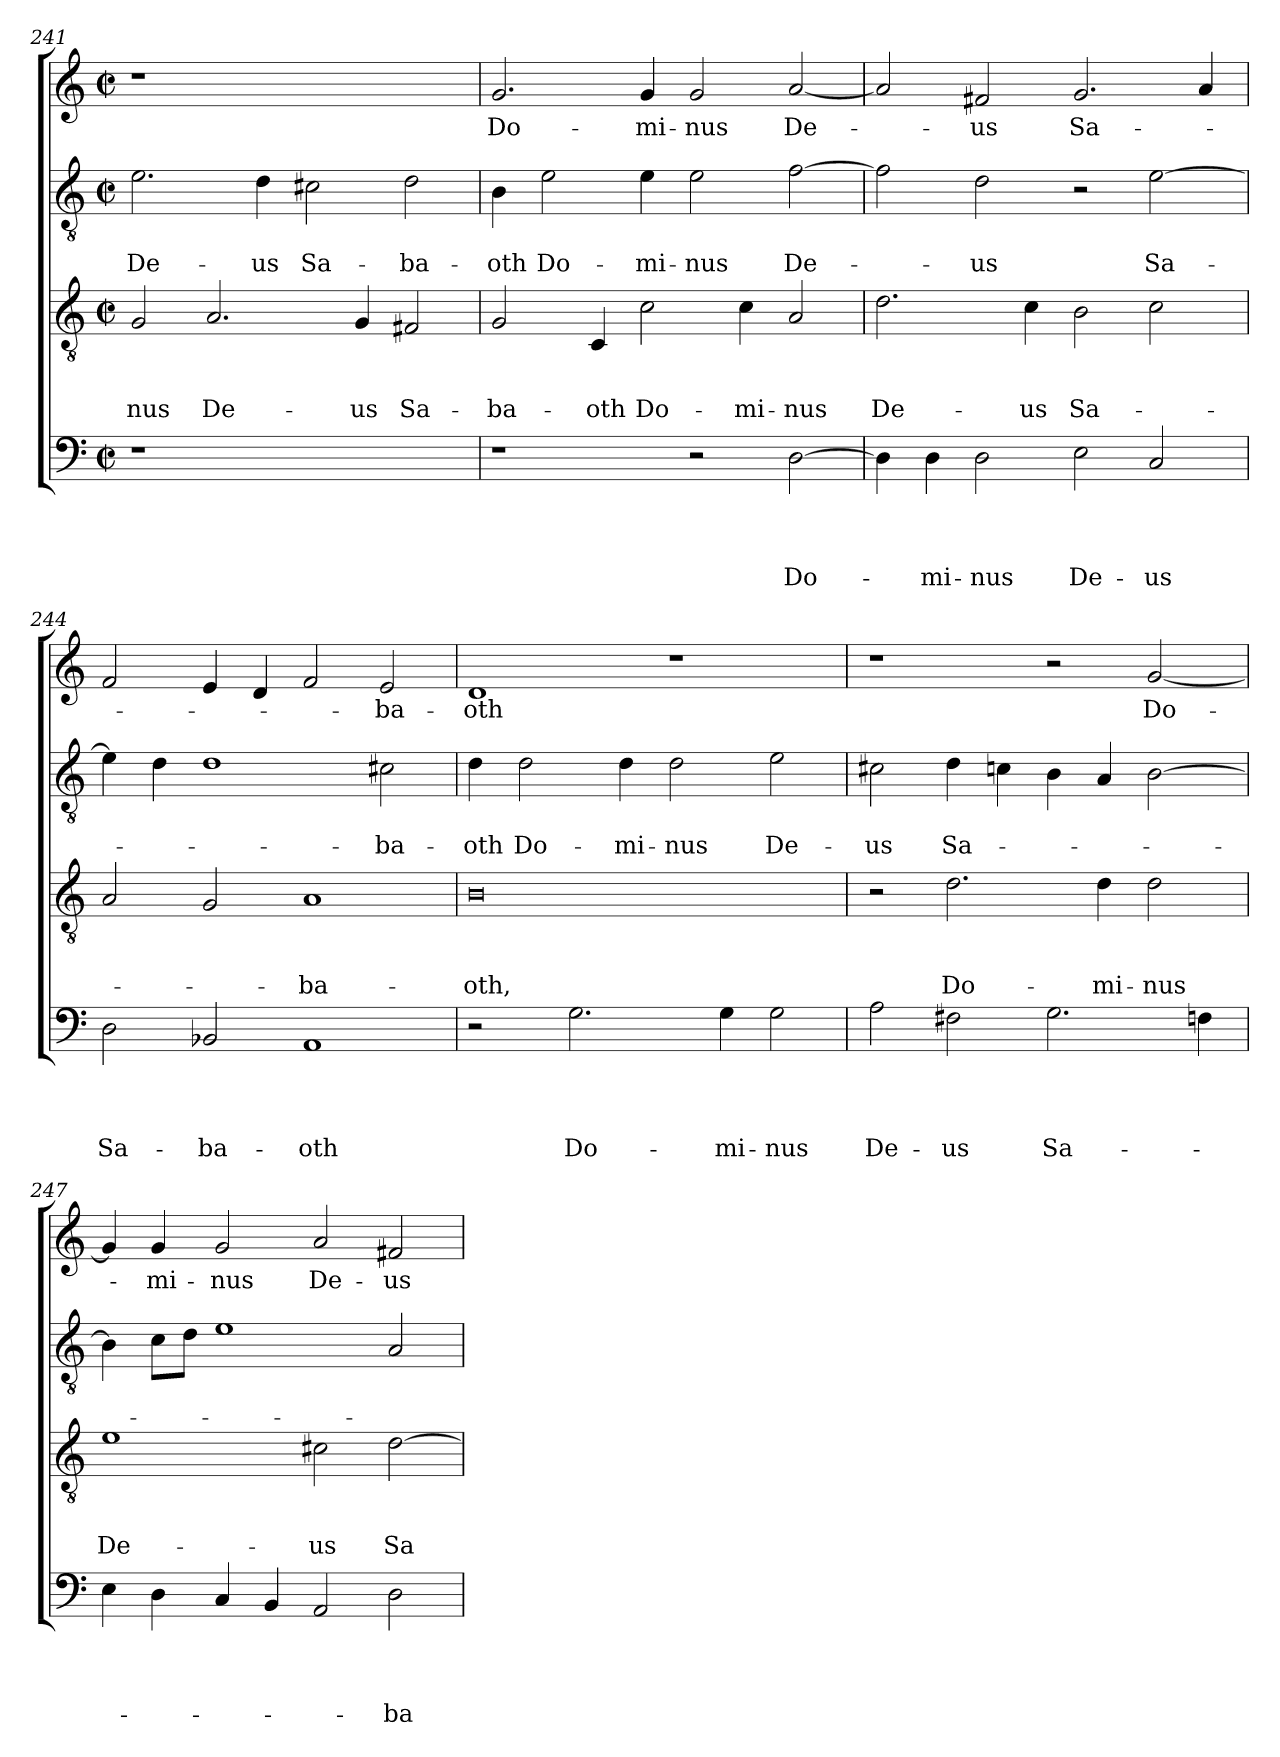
**kern	**text	**text	**text	**text	**kern	**text	**text	**text	**kern	**text	**text	**kern	**text
*part4	*part4	*part4	*part4	*part4	*part3	*part3	*part3	*part3	*part2	*part2	*part2	*part1	*part1
*staff4	*staff4	*staff4	*staff4	*staff4	*staff3	*staff3	*staff3	*staff3	*staff2	*staff2	*staff2	*staff1	*staff1
*clefF4	*	*	*	*	*clefGv2	*	*	*	*clefGv2	*	*	*clefG2	*
*k[]	*	*	*	*	*k[]	*	*	*	*k[]	*	*	*k[]	*
*C:	*	*	*	*	*C:	*	*	*	*C:	*	*	*C:	*
*M2/2	*	*	*	*	*M2/2	*	*	*	*M2/2	*	*	*M2/2	*
*met(c|)	*	*	*	*	*met(c|)	*	*	*	*met(c|)	*	*	*met(c|)	*
=241	=241	=241	=241	=241	=241	=241	=241	=241	=241	=241	=241	=241	=241
1r	.	.	.	.	2G/	.	.	-nus	2.e\	.	De-	1r	.
.	.	.	.	.	2.A/	.	.	De-	.	.	.	.	.
.	.	.	.	.	.	.	.	.	4d\	.	-us	.	.
1ryy	.	.	.	.	.	.	.	.	2c#X\	.	Sa-	1ryy	.
.	.	.	.	.	4G/	.	.	-us	.	.	.	.	.
.	.	.	.	.	2F#X/	.	.	Sa-	2d\	.	-ba-	.	.
=242	=242	=242	=242	=242	=242	=242	=242	=242	=242	=242	=242	=242	=242
1r	.	.	.	.	2G/	.	.	-ba-	4B\	.	-oth	2.g/	Do-
.	.	.	.	.	.	.	.	.	2e\	.	Do-	.	.
.	.	.	.	.	4C/	.	.	-oth	.	.	.	.	.
.	.	.	.	.	2c\	.	.	Do-	4e\	.	-mi-	4g/	-mi-
2r	.	.	.	.	.	.	.	.	2e\	.	-nus	2g/	-nus
.	.	.	.	.	4c\	.	.	-mi-	.	.	.	.	.
[2D\	.	.	.	Do-	2A/	.	.	-nus	[2f\	.	De-	[2a/	De-
!!LO:LB:g=z
=243	=243	=243	=243	=243	=243	=243	=243	=243	=243	=243	=243	=243	=243
4D\]	.	.	.	.	2.d\	.	.	De-	2f\]	.	.	2a/]	.
4D\	.	.	.	-mi-	.	.	.	.	.	.	.	.	.
2D\	.	.	.	-nus	.	.	.	.	2d\	.	-us	2f#X/	-us
.	.	.	.	.	4c\	.	.	-us	.	.	.	.	.
2E\	.	.	.	De-	2B\	.	.	Sa-	2r	.	.	2.g/	Sa-
2C/	.	.	.	-us	2c\	.	.	.	[2e\	.	Sa-	.	.
.	.	.	.	.	.	.	.	.	.	.	.	4a/	.
=244	=244	=244	=244	=244	=244	=244	=244	=244	=244	=244	=244	=244	=244
2D\	.	.	.	Sa-	2A/	.	.	.	4e\]	.	.	2f/	.
.	.	.	.	.	.	.	.	.	4d\	.	.	.	.
2BB-X/	.	.	.	-ba-	2G/	.	.	.	1d	.	.	4e/	.
.	.	.	.	.	.	.	.	.	.	.	.	4d/	.
1AA	.	.	.	-oth	1A	.	.	-ba-	.	.	.	2f/	.
.	.	.	.	.	.	.	.	.	2c#X\	.	-ba-	2e/	-ba-
=245	=245	=245	=245	=245	=245	=245	=245	=245	=245	=245	=245	=245	=245
2r	.	.	.	.	0B	.	.	-oth,	4d\	.	-oth	1d	-oth
.	.	.	.	.	.	.	.	.	2d\	.	Do-	.	.
2.G\	.	.	.	Do-	.	.	.	.	.	.	.	.	.
.	.	.	.	.	.	.	.	.	4d\	.	-mi-	.	.
.	.	.	.	.	.	.	.	.	2d\	.	-nus	1r	.
4G\	.	.	.	-mi-	.	.	.	.	.	.	.	.	.
2G\	.	.	.	-nus	.	.	.	.	2e\	.	De-	.	.
=246	=246	=246	=246	=246	=246	=246	=246	=246	=246	=246	=246	=246	=246
2A\	.	.	.	De-	2r	.	.	.	2c#X\	.	-us	1r	.
2F#X\	.	.	.	-us	2.d\	.	.	Do-	4d\	.	Sa-	.	.
.	.	.	.	.	.	.	.	.	4cn\	.	.	.	.
2.G\	.	.	.	Sa-	.	.	.	.	4B\	.	.	2r	.
.	.	.	.	.	4d\	.	.	-mi-	4A/	.	.	.	.
.	.	.	.	.	2d\	.	.	-nus	[2B\	.	.	[2g/	Do-
4Fn\	.	.	.	.	.	.	.	.	.	.	.	.	.
=247	=247	=247	=247	=247	=247	=247	=247	=247	=247	=247	=247	=247	=247
4E\	.	.	.	.	1e	.	.	De-	4B\]	.	.	4g/]	.
4D\	.	.	.	.	.	.	.	.	8c\L	.	.	4g/	-mi-
.	.	.	.	.	.	.	.	.	8d\J	.	.	.	.
4C/	.	.	.	.	.	.	.	.	1e	.	.	2g/	-nus
4BB/	.	.	.	.	.	.	.	.	.	.	.	.	.
2AA/	.	.	.	.	2c#X\	.	.	-us	.	.	.	2a/	De-
2D\	.	.	.	-ba-	[2d\	.	.	Sa-	2A/	.	.	2f#X/	-us
=	=	=	=	=	=	=	=	=	=	=	=	=	=
*-	*-	*-	*-	*-	*-	*-	*-	*-	*-	*-	*-	*-	*-
